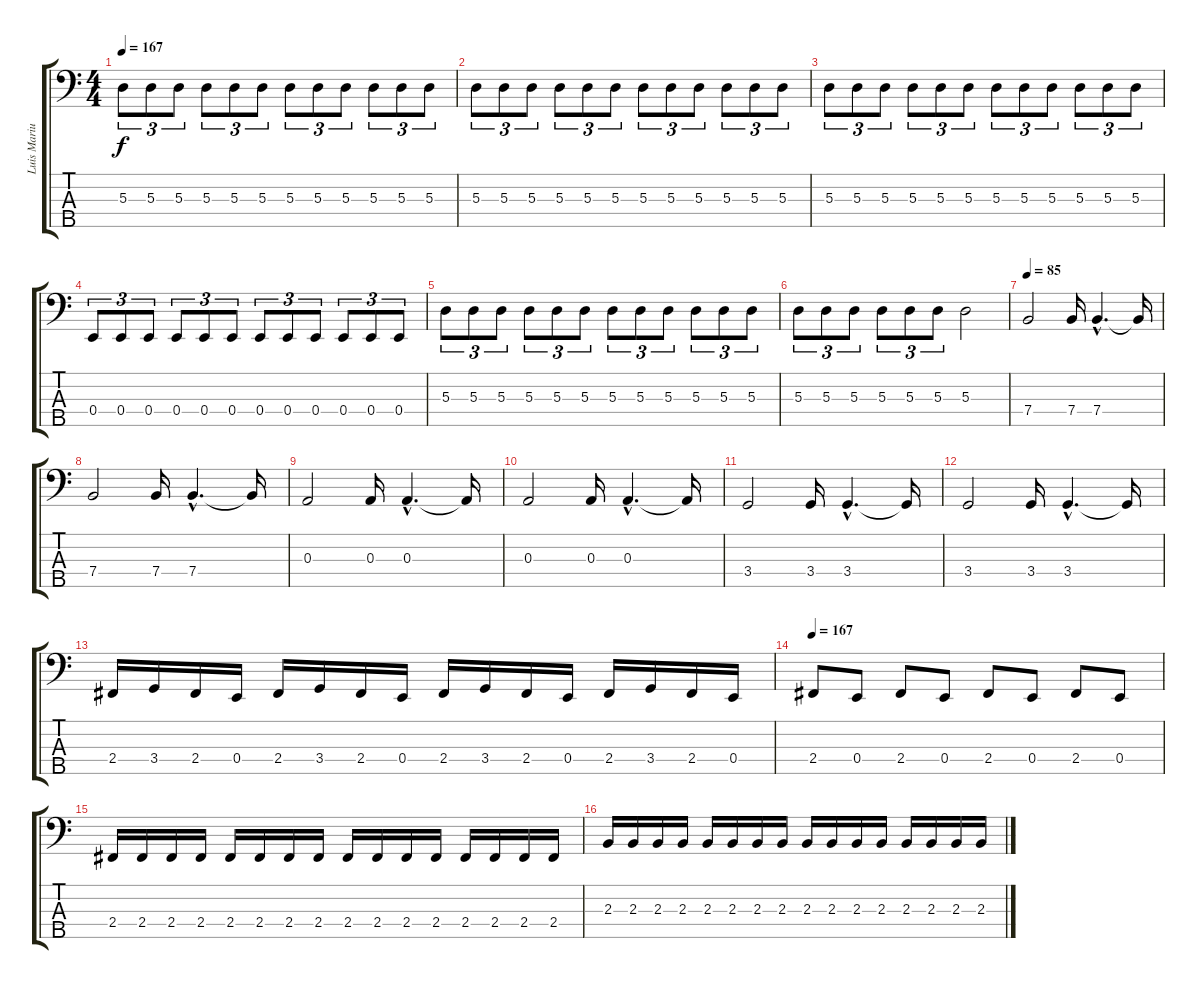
\track ("Luis Mariuti" "Luis Mariu") {instrument electricbasspick}
\staff {score tabs}
\tuning (G2 D2 A1 E1 B0) {hide}
\ts (4 4)
\tempo 167
\clef f4
\ks c
5.3.8{tu (3 2) dy f} 5.3.8{tu (3 2)} 5.3.8{tu (3 2)} 5.3.8{tu (3 2)} 5.3.8{tu (3 2)} 5.3.8{tu (3 2)} 5.3.8{tu (3 2)} 5.3.8{tu (3 2)} 5.3.8{tu (3 2)} 5.3.8{tu (3 2)} 5.3.8{tu (3 2)} 5.3.8{tu (3 2)} |
5.3.8{tu (3 2)} 5.3.8{tu (3 2)} 5.3.8{tu (3 2)} 5.3.8{tu (3 2)} 5.3.8{tu (3 2)} 5.3.8{tu (3 2)} 5.3.8{tu (3 2)} 5.3.8{tu (3 2)} 5.3.8{tu (3 2)} 5.3.8{tu (3 2)} 5.3.8{tu (3 2)} 5.3.8{tu (3 2)} |
5.3.8{tu (3 2)} 5.3.8{tu (3 2)} 5.3.8{tu (3 2)} 5.3.8{tu (3 2)} 5.3.8{tu (3 2)} 5.3.8{tu (3 2)} 5.3.8{tu (3 2)} 5.3.8{tu (3 2)} 5.3.8{tu (3 2)} 5.3.8{tu (3 2)} 5.3.8{tu (3 2)} 5.3.8{tu (3 2)} |
0.4.8{tu (3 2)} 0.4.8{tu (3 2)} 0.4.8{tu (3 2)} 0.4.8{tu (3 2)} 0.4.8{tu (3 2)} 0.4.8{tu (3 2)} 0.4.8{tu (3 2)} 0.4.8{tu (3 2)} 0.4.8{tu (3 2)} 0.4.8{tu (3 2)} 0.4.8{tu (3 2)} 0.4.8{tu (3 2)} |
5.3.8{tu (3 2)} 5.3.8{tu (3 2)} 5.3.8{tu (3 2)} 5.3.8{tu (3 2)} 5.3.8{tu (3 2)} 5.3.8{tu (3 2)} 5.3.8{tu (3 2)} 5.3.8{tu (3 2)} 5.3.8{tu (3 2)} 5.3.8{tu (3 2)} 5.3.8{tu (3 2)} 5.3.8{tu (3 2)} |
5.3.8{tu (3 2)} 5.3.8{tu (3 2)} 5.3.8{tu (3 2)} 5.3.8{tu (3 2)} 5.3.8{tu (3 2)} 5.3.8{tu (3 2)} 5.3.2 |
\tempo 85
7.4.2 7.4.16 7.4{hac}.4{d} 7.4{t}.16 |
7.4.2 7.4.16 7.4{hac}.4{d} 7.4{t}.16 |
0.3.2 0.3.16 0.3{hac}.4{d} 0.3{t}.16 |
0.3.2 0.3.16 0.3{hac}.4{d} 0.3{t}.16 |
3.4.2 3.4.16 3.4{hac}.4{d} 3.4{t}.16 |
3.4.2 3.4.16 3.4{hac}.4{d} 3.4{t}.16 |
2.4.16 3.4.16 2.4.16 0.4.16 2.4.16 3.4.16 2.4.16 0.4.16 2.4.16 3.4.16 2.4.16 0.4.16 2.4.16 3.4.16 2.4.16 0.4.16 |
\tempo 167
2.4.8 0.4.8 2.4.8 0.4.8 2.4.8 0.4.8 2.4.8 0.4.8 |
2.4.16 2.4.16 2.4.16 2.4.16 2.4.16 2.4.16 2.4.16 2.4.16 2.4.16 2.4.16 2.4.16 2.4.16 2.4.16 2.4.16 2.4.16 2.4.16 |
2.3.16 2.3.16 2.3.16 2.3.16 2.3.16 2.3.16 2.3.16 2.3.16 2.3.16 2.3.16 2.3.16 2.3.16 2.3.16 2.3.16 2.3.16 2.3.16
